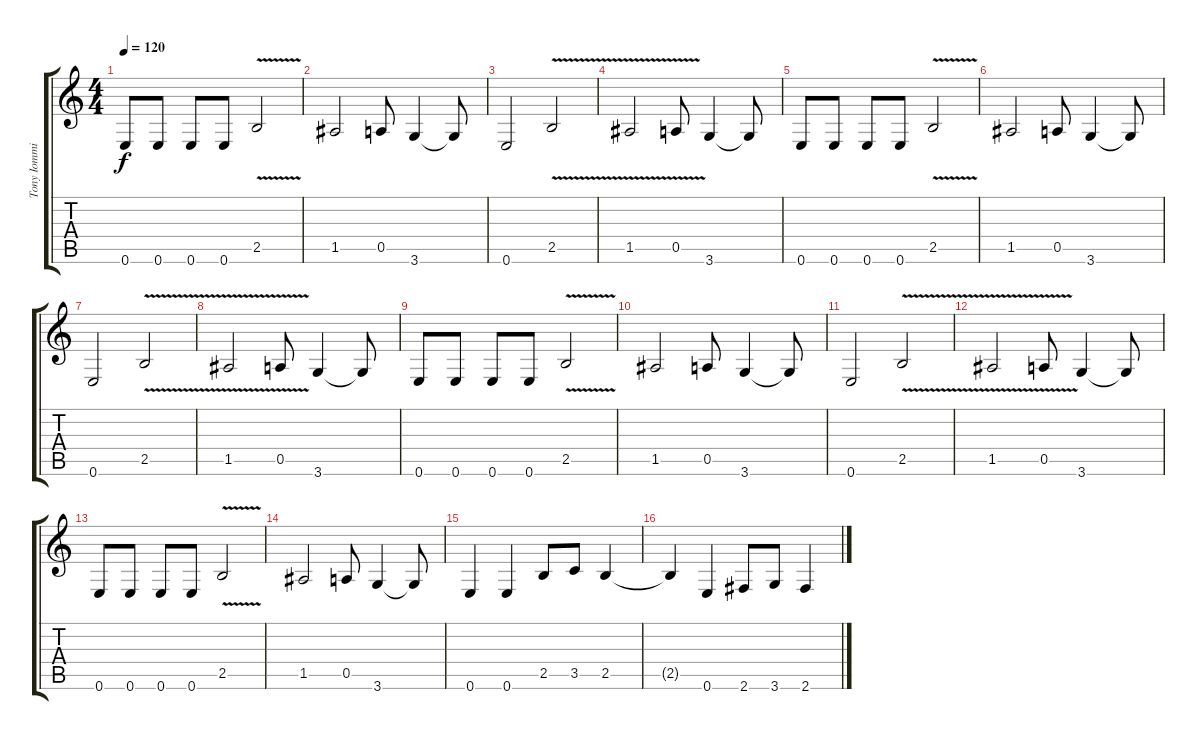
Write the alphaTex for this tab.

\track ("Tony Iommi" "Tony Iommi") {instrument distortionguitar}
\staff {score tabs}
\tuning (E4 B3 G3 D3 A2 E2) {hide}
\ts (4 4)
\tempo 120
\clef g2
\ks c
0.6.8{dy f} 0.6.8 0.6.8 0.6.8 2.5{v}.2 |
1.5.2 0.5.8 3.6.4 3.6{t}.8 |
0.6.2 2.5{v}.2 |
1.5{v}.2 0.5{v}.8 3.6.4 3.6{t}.8 |
0.6.8 0.6.8 0.6.8 0.6.8 2.5{v}.2 |
1.5.2 0.5.8 3.6.4 3.6{t}.8 |
0.6.2 2.5{v}.2 |
1.5{v}.2 0.5{v}.8 3.6.4 3.6{t}.8 |
0.6.8 0.6.8 0.6.8 0.6.8 2.5{v}.2 |
1.5.2 0.5.8 3.6.4 3.6{t}.8 |
0.6.2 2.5{v}.2 |
1.5{v}.2 0.5{v}.8 3.6.4 3.6{t}.8 |
0.6.8 0.6.8 0.6.8 0.6.8 2.5{v}.2 |
1.5.2 0.5.8 3.6.4 3.6{t}.8 |
0.6.4 0.6.4 2.5.8 3.5.8 2.5.4 |
2.5{t}.4 0.6.4 2.6.8 3.6.8 2.6.4
